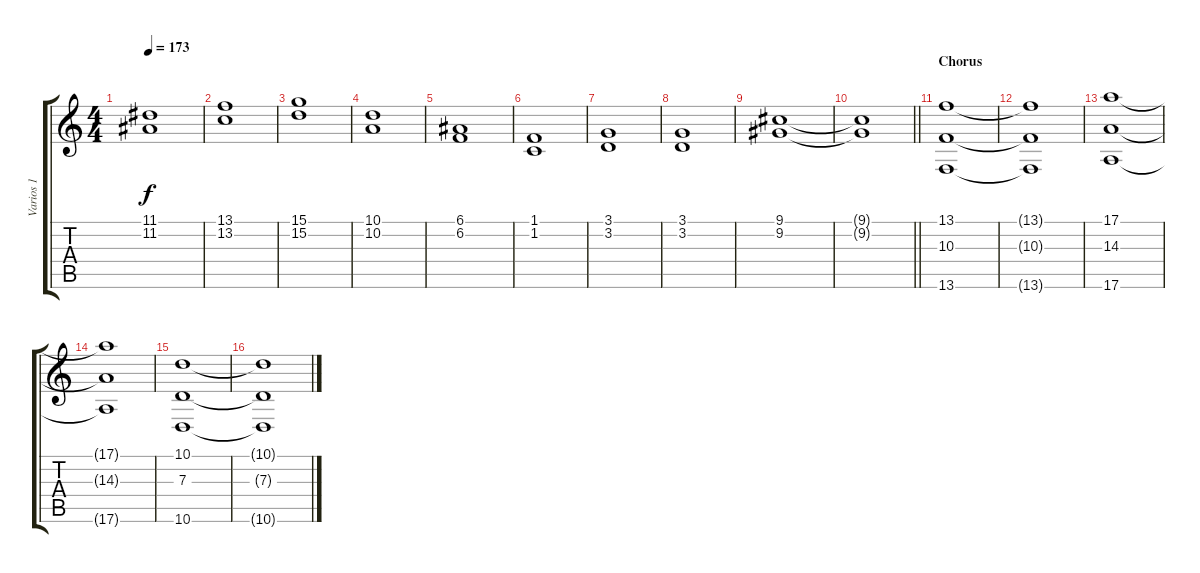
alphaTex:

\track ("Varios 1" "Varios 1") {instrument harpsichord}
\staff {score tabs}
\tuning (E4 B3 G3 D3 A2 E2) {hide}
\ts (4 4)
\tempo 173
\clef g2
\ks c
(11.1 11.2).1{dy f} |
(13.1 13.2).1 |
(15.1 15.2).1 |
(10.1 10.2).1 |
(6.1 6.2).1 |
(1.1 1.2).1 |
(3.1 3.2).1 |
(3.1 3.2).1 |
(9.1 9.2).1 |
\barLineRight lightlight
(9.1{t} 9.2{t}).1 |
\section ("" "Chorus")
(13.1 10.3 13.6).1 |
(13.1{t} 10.3{t} 13.6{t}).1 |
(17.1 14.3 17.6).1 |
(17.1{t} 14.3{t} 17.6{t}).1 |
(10.1 7.3 10.6).1 |
(10.1{t} 7.3{t} 10.6{t}).1
